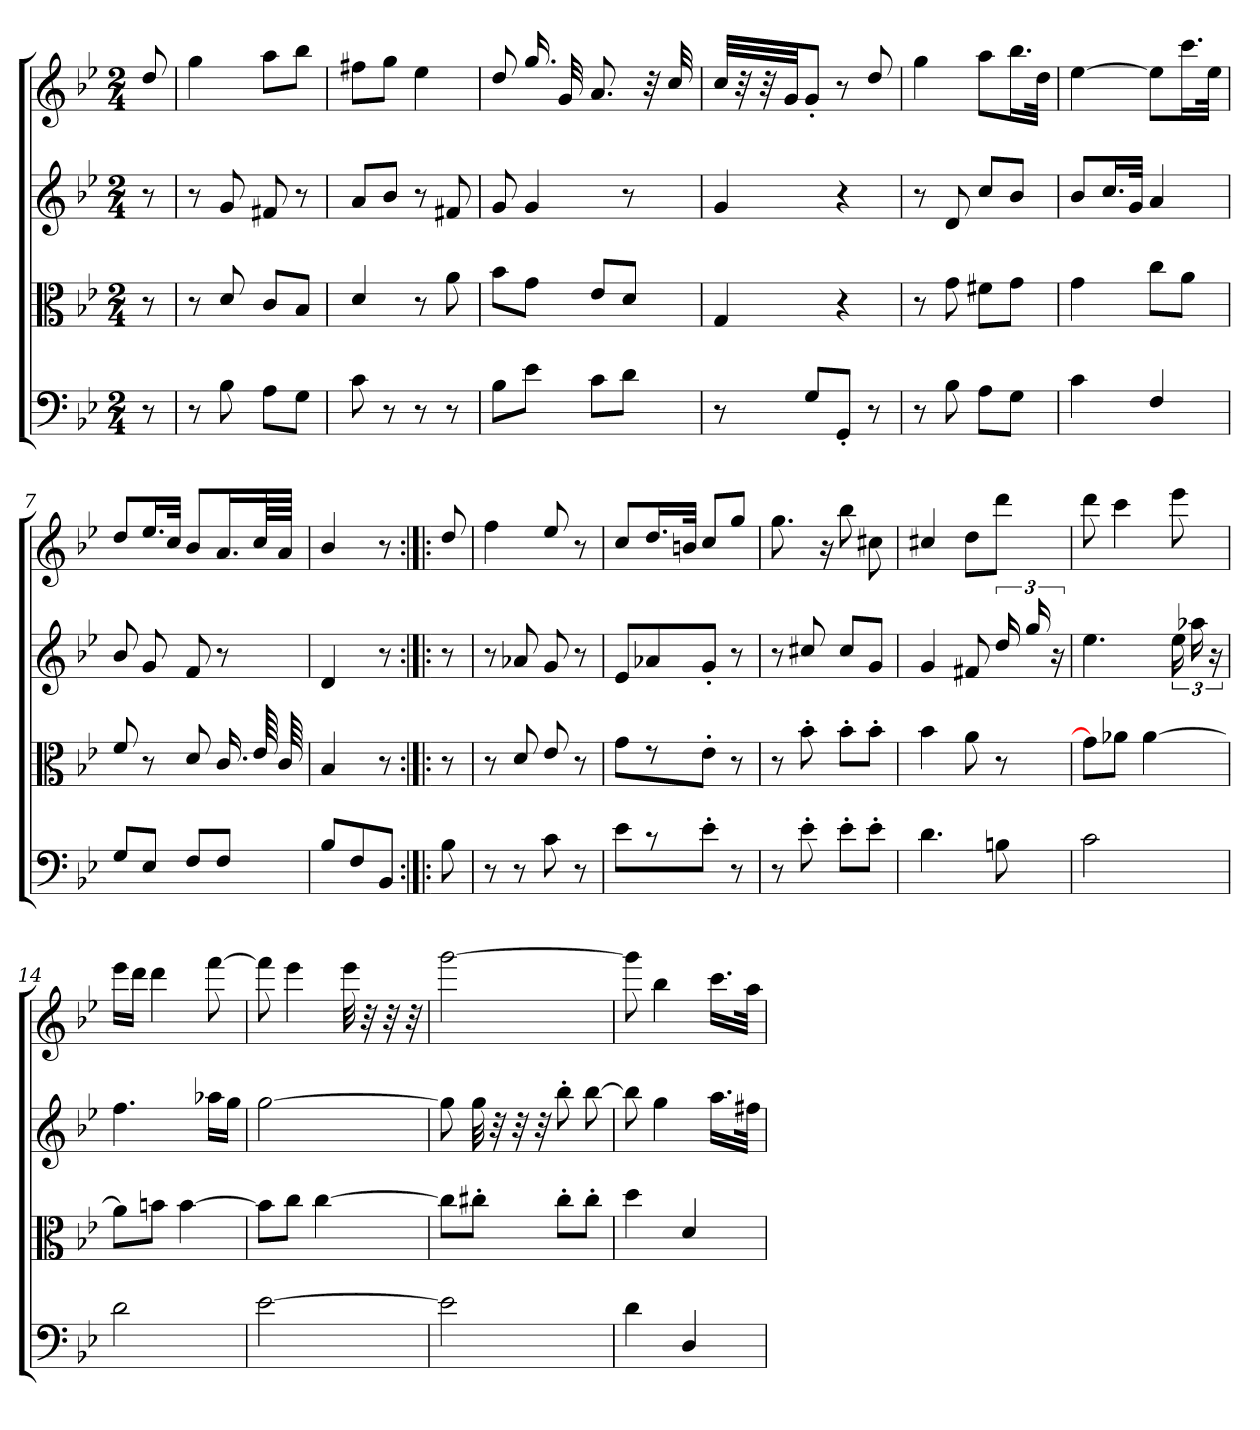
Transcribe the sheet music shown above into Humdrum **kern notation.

**kern	**kern	**kern	**kern
*part4	*part3	*part2	*part1
*staff4	*staff3	*staff2	*staff1
*clefF4	*clefC3	*clefG2	*clefG2
*k[b-e-]	*k[b-e-]	*k[b-e-]	*k[b-e-]
*g:	*g:	*g:	*g:
*M2/4	*M2/4	*M2/4	*M2/4
=	=	=	=
8r	8r	8r	8dd/
=1	=1	=1	=1
8r	8r	8r	4gg\
8B-\	8d/	8g/	.
8A\L	8c/L	8f#X/	8aa\L
8G\J	8B-/J	8r	8bb-\J
=2	=2	=2	=2
8c\	4d/	8a/L	8ff#X\L
8r	.	8b-/J	8gg\J
8r	8r	8r	4ee-\
8r	8a\	8f#X/	.
=3	=3	=3	=3
8B-\L	8b-\L	8g/	8dd/
8e-\J	8g\J	4g/	16.gg/
.	.	.	32g/
8c\L	8e-/L	.	8.a/
8d\J	8d/J	8r	.
.	.	.	32r
.	.	.	32cc/
=4	=4	=4	=4
8r	4G/	4g/	32cc/LLL
.	.	.	32r
.	.	.	32r
.	.	.	32g/JJ
8G/L	.	.	8g'/J
8GG'/J	4r	4r	8r
8r	.	.	8dd/
=5	=5	=5	=5
8r	8r	8r	4gg\
8B-\	8g\	8d/	.
8A\L	8f#X\L	8cc/L	8aa\L
8G\J	8g\J	8b-/J	16.bb-\L
.	.	.	32dd\JJk
=6	=6	=6	=6
4c\	4g\	8b-/L	[4ee-\
.	.	16.cc/L	.
.	.	32g/JJk	.
4F/	8cc\L	4a/	8ee-\L]
.	8a\J	.	16.ccc\L
.	.	.	32ee-\JJk
=7	=7	=7	=7
8G/L	8f/	8b-/	8dd/L
8E-/J	8r	8g/	16.ee-/L
.	.	.	32cc/JJk
8F/L	8d/	8f/	8b-/L
8F/J	16.c/	8r	16.a/L
.	64e-/	.	64cc/LL
.	64c/	.	64a/JJJJ
=8	=8	=8	=8
8B-/L	4B-/	4d/	4b-/
8F/	.	.	.
8BB-/J	8r	8r	8r
=:|!|:	=:|!|:	=:|!|:	=:|!|:
8B-\	8r	8r	8dd/
=9	=9	=9	=9
8r	8r	8r	4ff\
8r	8d/	8a-X/	.
8c\	8e-/	8g/	8ee-/
8r	8r	8r	8r
=10	=10	=10	=10
8e-\L	8g\L	8e-/L	8cc/L
8r	8r	8a-X/	16.dd/L
.	.	.	32bn/JJk
8e-'\J	8e-'\J	8g'/J	8cc/L
8r	8r	8r	8gg/J
=11	=11	=11	=11
8r	8r	8r	8.gg\
8e-'\	8b-'\	8cc#X/	.
.	.	.	16r
8e-'\L	8b-'\L	8cc#/L	8bb-\
8e-'\J	8b-'\J	8g/J	8cc#X\
=12	=12	=12	=12
4.d\	4b-\	4g/	4cc#X/
.	8a\	8f#X/	8dd\L
8Bn\	8r	24dd/	8ddd\J
.	.	24gg/	.
.	.	24r	.
=13	=13	=13	=13
2c\	8g\L]	4.ee-\	8ddd\
.	8a-X\J	.	4ccc\
.	[4a-\	.	.
.	.	24ee-\	8eee-\
.	.	24aa-X\	.
.	.	24r	.
=14	=14	=14	=14
2d\	8a-\L]	4.ff\	16eee-\LL
.	.	.	16ddd\JJ
.	8bn\J	.	4ddd\
.	[4b\	.	.
.	.	16aa-X\LL	[8fff\
.	.	16gg\JJ	.
=15	=15	=15	=15
[2e-\	8b\L]	[2gg\	8fff\]
.	8cc\J	.	4eee-\
.	[4cc\	.	.
.	.	.	32eee-\
.	.	.	32r
.	.	.	32r
.	.	.	32r
=16	=16	=16	=16
2e-\]	8cc\L]	8gg\]	[2ggg\
.	8cc#X'\J	32gg\	.
.	.	32r	.
.	.	32r	.
.	.	32r	.
.	8cc#'\L	8bb-'\	.
.	8cc#'\J	[8bb-\	.
=17	=17	=17	=17
4d\	4dd\	8bb-\]	8ggg\]
.	.	4gg\	4bb-\
4D/	4d/	.	.
.	.	16.aa\LL	16.ccc\LL
.	.	32ff#X\JJk	32aa\JJk
=	=	=	=
*-	*-	*-	*-
